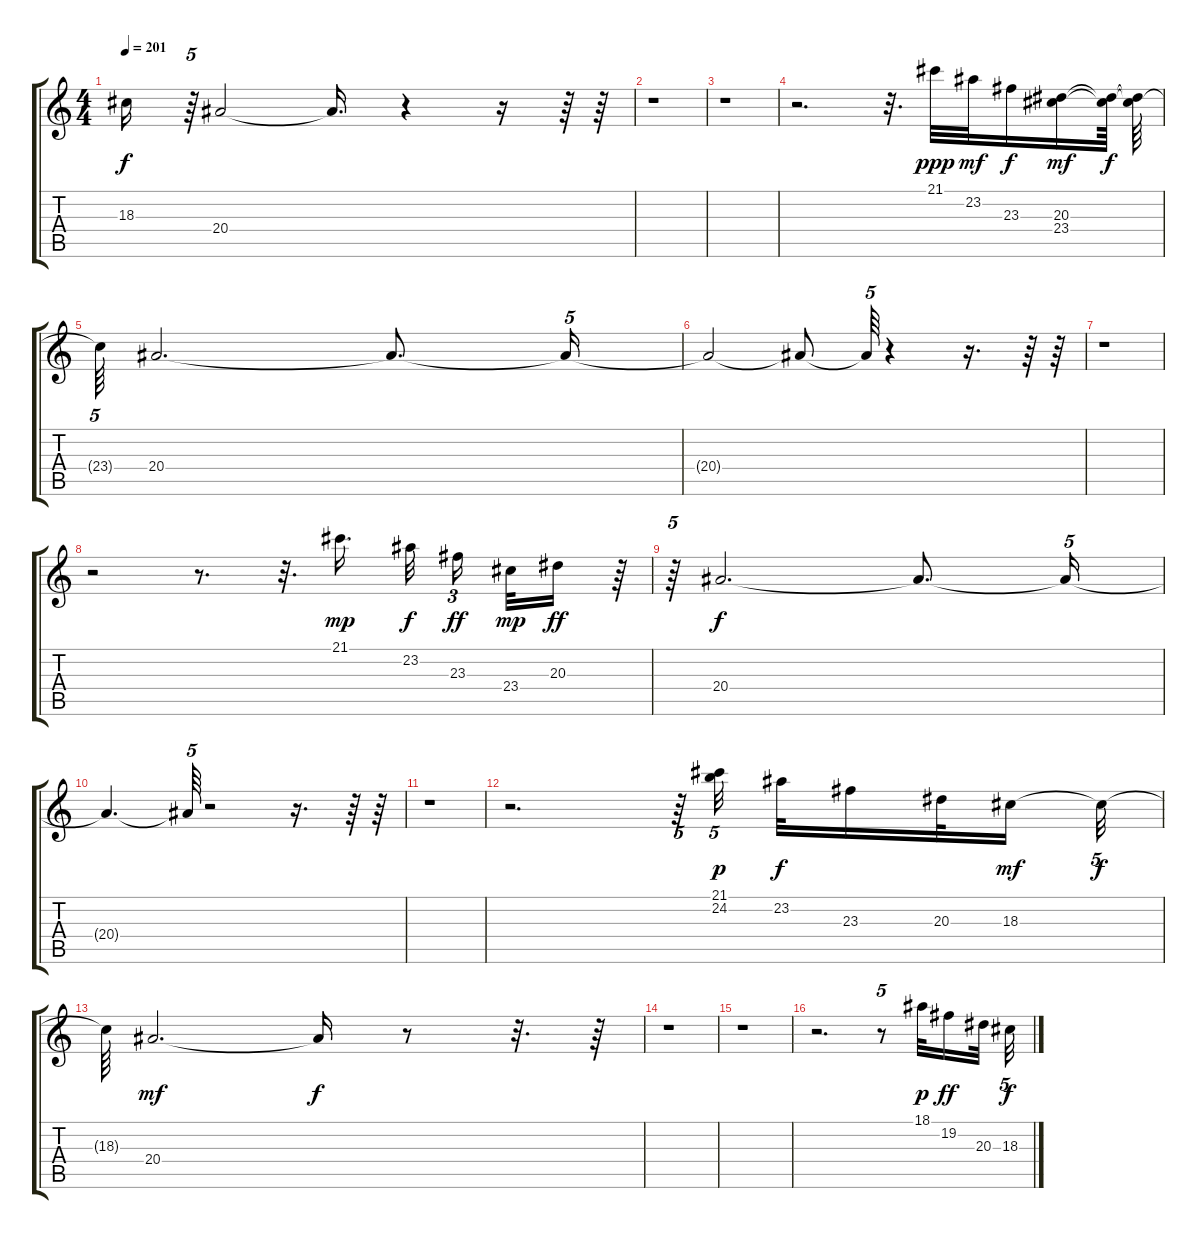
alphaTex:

\track "" {instrument celesta}
\staff {score tabs}
\tuning (E4 B3 G3 D3 A2 E2) {hide}
\ts (4 4)
\tempo 201
\clef g2
\ks c
18.3{t}.16{dy f} r.64{tu (5 4)} 20.4.2 20.4{t}.16{d} r.4 r.16 r.64 r.64 |
r.1 |
r.1 |
r.2{d} r.32{d} 21.1.32{dy ppp} 23.2.32{dy mf} 23.3.16{dy f} (20.3 23.4).16{dy mf} (20.3{t} 23.4{t}).64{dy f} (20.3{t} 23.4{t}).64 |
23.4{t}.64{tu (5 4)} 20.4.2{d} 20.4{t}.8{d} 20.4{t}.16{tu (5 4)} |
20.4{t}.2 20.4{t}.8 20.4{t}.64{tu (5 4)} r.4 r.16{d} r.64 r.64 |
r.1 |
r.2 r.8{d} r.32{d} 21.1.16{d dy mp} 23.2.32{dy f} 23.3.16{tu (3 2) dy ff} 23.4.32{dy mp} 20.3.16{dy ff} r.64 |
r.64{tu (5 4)} 20.4.2{d dy f} 20.4{t}.8{d} 20.4{t}.16{tu (5 4)} |
20.4{t}.4{d} 20.4{t}.64{tu (5 4)} r.2 r.16{d} r.64 r.64 |
r.1 |
r.2{d} r.64{tu (5 4)} (21.1 24.2).32{tu (5 4) dy p} 23.2.32{dy f} 23.3.16 20.3.32 18.3.16{dy mf} 18.3{t}.32{tu (5 4) dy f} |
18.3{t}.64 20.4.2{d dy mf} 20.4{t}.16{dy f} r.8 r.32{d} r.64 |
r.1 |
r.1 |
r.2{d} r.8{tu (5 4)} 18.1.32{dy p} 19.2.16{dy ff} 20.3.32 18.3.32{tu (5 4) dy f}
